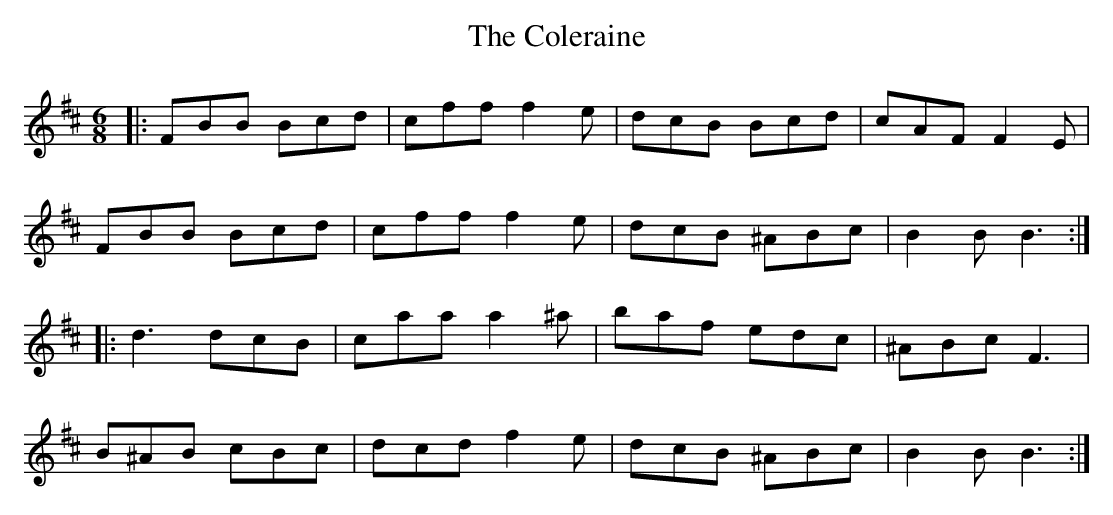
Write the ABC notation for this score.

X:1
T: The Coleraine
M: 6/8
L: 1/8
K: Bmin
|:FBB Bcd|cff f2e|dcB Bcd|cAF F2E|
FBB Bcd|cff f2e|dcB ^ABc|B2B B3:|
|:d3 dcB|caa a2^a|baf edc|^ABc F3|
B^AB cBc|dcd f2e|dcB ^ABc|B2B B3:|
